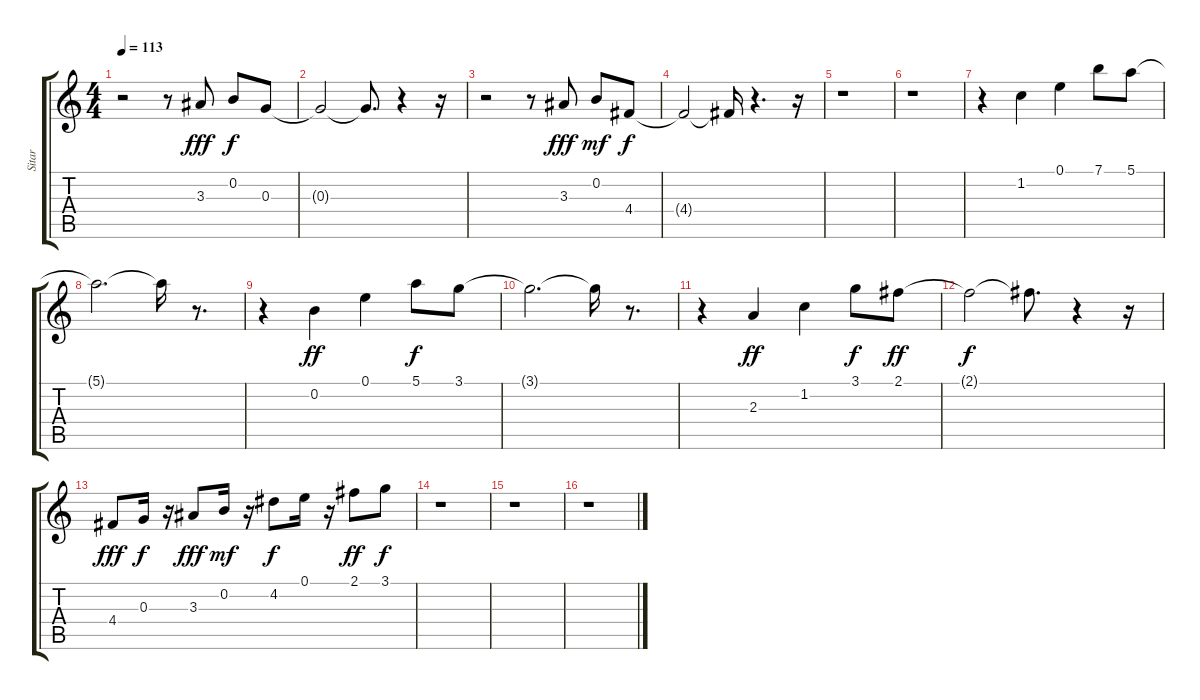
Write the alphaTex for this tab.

\track ("Sitar" "Sitar") {instrument electricguitarjazz}
\staff {score tabs}
\tuning (E4 B3 G3 D3 A2 E2) {hide}
\ts (4 4)
\tempo 113
\clef g2
\ks c
r.2{dy f} r.8 3.3.8{dy fff} 0.2.8{dy f} 0.3.8 |
0.3{t}.2 0.3{t}.8{d} r.4 r.16 |
r.2 r.8 3.3.8{dy fff} 0.2.8{dy mf} 4.4.8{dy f} |
4.4{t}.2 4.4{t}.16 r.4{d} r.16 |
r.1 |
r.1 |
r.4 1.2.4 0.1.4 7.1.8 5.1.8 |
5.1{t}.2{d} 5.1{t}.16 r.8{d} |
r.4 0.2.4{dy ff} 0.1.4 5.1.8{dy f} 3.1.8 |
3.1{t}.2{d} 3.1{t}.16 r.8{d} |
r.4 2.3.4{dy ff} 1.2.4 3.1.8{dy f} 2.1.8{dy ff} |
2.1{t}.2{dy f} 2.1{t}.8{d} r.4 r.16 |
4.4.8{dy fff} 0.3.16{dy f} r.16 3.3.8{dy fff} 0.2.16{dy mf} r.16 4.2.8{dy f} 0.1.16 r.16 2.1.8{dy ff} 3.1.8{dy f} |
r.1 |
r.1 |
r.1
